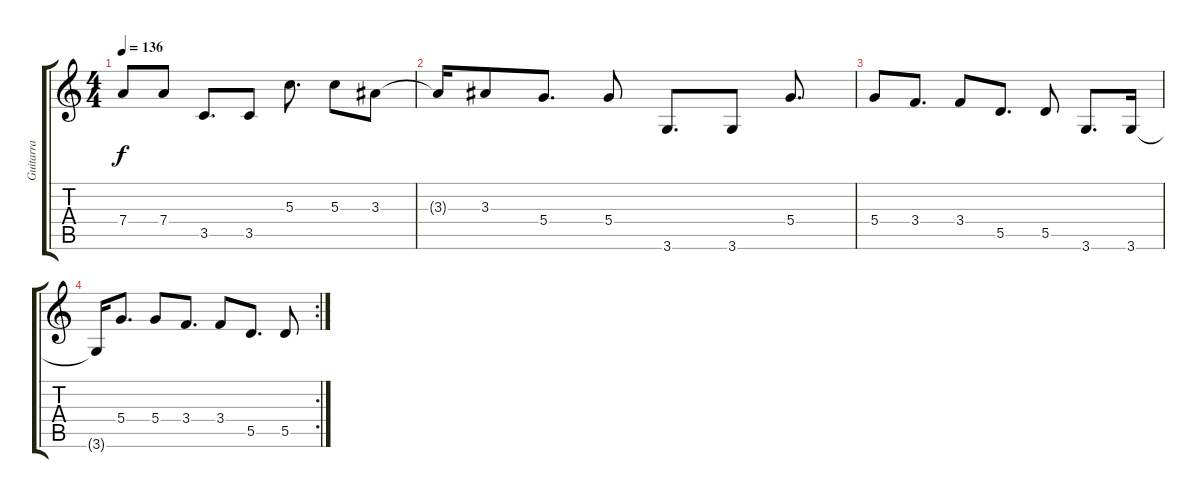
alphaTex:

\track ("Guitarra" "Guitarra") {instrument electricguitarjazz}
\staff {score tabs}
\tuning (E4 B3 G3 D3 A2 E2) {hide}
\ts (4 4)
\tempo 136
\clef g2
\ks c
7.4{t}.8{dy f} 7.4.8 3.5.8{d} 3.5.8 5.3.8{d} 5.3.8 3.3.8 |
3.3{t}.16 3.3.8 5.4.8{d} 5.4.8 3.6.8{d} 3.6.8 5.4.8{d} |
5.4.8 3.4.8{d} 3.4.8 5.5.8{d} 5.5.8 3.6.8{d} 3.6.16 |
\rc 2
3.6{t}.16 5.4.8{d} 5.4.8 3.4.8{d} 3.4.8 5.5.8{d} 5.5.8
